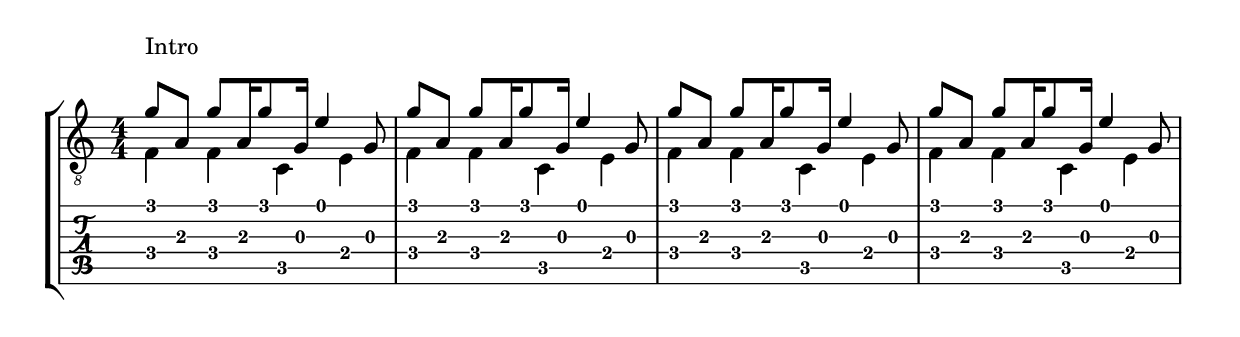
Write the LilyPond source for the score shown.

\version "2.12.3"
\include "english.ly"

\paper {
 indent = #0
}

\header {
  title = ""
  composer = ""
  arranger = ""
  instrument = ""
}

%-----------------------------------------------------------------------
% Chord Sets


%-----------------------------------------------------------------------
% Bars

vOneBarIntro = {  <g'\1>8 <a\3>8 <g'\1>8 <a\3>16 <g'\1>8 <g\3>16 <e'\1>4 <g\3>8 }
vTwoBarIntro = {  <f\4>4 <f\4>4 <c\5>4  <e\4>4 }
cBarIntro = {   }


%-----------------------------------------------------------------------
% Lines

vOneLineIntroLineOne = { \vOneBarIntro \vOneBarIntro \vOneBarIntro \vOneBarIntro \break }
vTwoLineIntroLineOne = { \vTwoBarIntro \vTwoBarIntro \vTwoBarIntro \vTwoBarIntro \break }
cLineIntroLineOne = { \cBarIntro \cBarIntro \cBarIntro \cBarIntro }


%-----------------------------------------------------------------------
% Stanzas

vOneStanzaIntro = { \vOneLineIntroLineOne }
vTwoStanzaIntro = { \vTwoLineIntroLineOne }
cStanzaIntro = { \cLineIntroLineOne }
sStanzaIntro = { r1^"Intro" r1 r1 r1 }


%-----------------------------------------------------------------------
% Scores


%-----------------------------------------------------------------------
% Voices

vOne = {
  
  \vOneStanzaIntro
}

vTwo = {
  
  \vTwoStanzaIntro
}


%-----------------------------------------------------------------------
% Stanza Headings

stanzaHeadings = { 
\sStanzaIntro 
}

%-----------------------------------------------------------------------
% Chord Headings

chordHeadings = { \cStanzaIntro }

%-----------------------------------------------------------------------

\score {
  \new StaffGroup <<
    \new Staff <<
      
      
      \clef "treble_8"

      \new ChordNames {
        \chordHeadings
      }

      \new Voice \with { \remove Rest_engraver } {
        \stanzaHeadings
      }

      \new Voice {
        
        \voiceOne
        \vOne
      }
      \new Voice {
        
        \voiceTwo
        \vTwo
      }
    >>

    \new TabStaff <<
      
      \new TabVoice {
        \slurUp
        \vOne
      }
      \new TabVoice {
        \slurUp
        \vTwo
      }
    >>
  >>

  \layout {
    \context { \Staff
      \override TimeSignature #'style = #'numbered
      \override StringNumber #'transparent = ##t
    }
    \context { \TabStaff
      \override TimeSignature #'style = #'numbered
    }
    \context { \Voice
      \remove Slur_engraver
    }
    \context { \TabVoice
      \remove Dots_engraver
      \remove Stem_engraver
      \remove Rest_engraver
    }
  }
}

% showLastLength = R1*4
\score {
  \new Staff \with {midiInstrument = #"acoustic guitar (nylon)"} <<
    
    \clef "treble_8"

    \new Voice {
      \unfoldRepeats {
        \vOne
      }
    }
    \new Voice {
      \unfoldRepeats {
        \vTwo
      }
    }
  >>

  \midi {}
}
